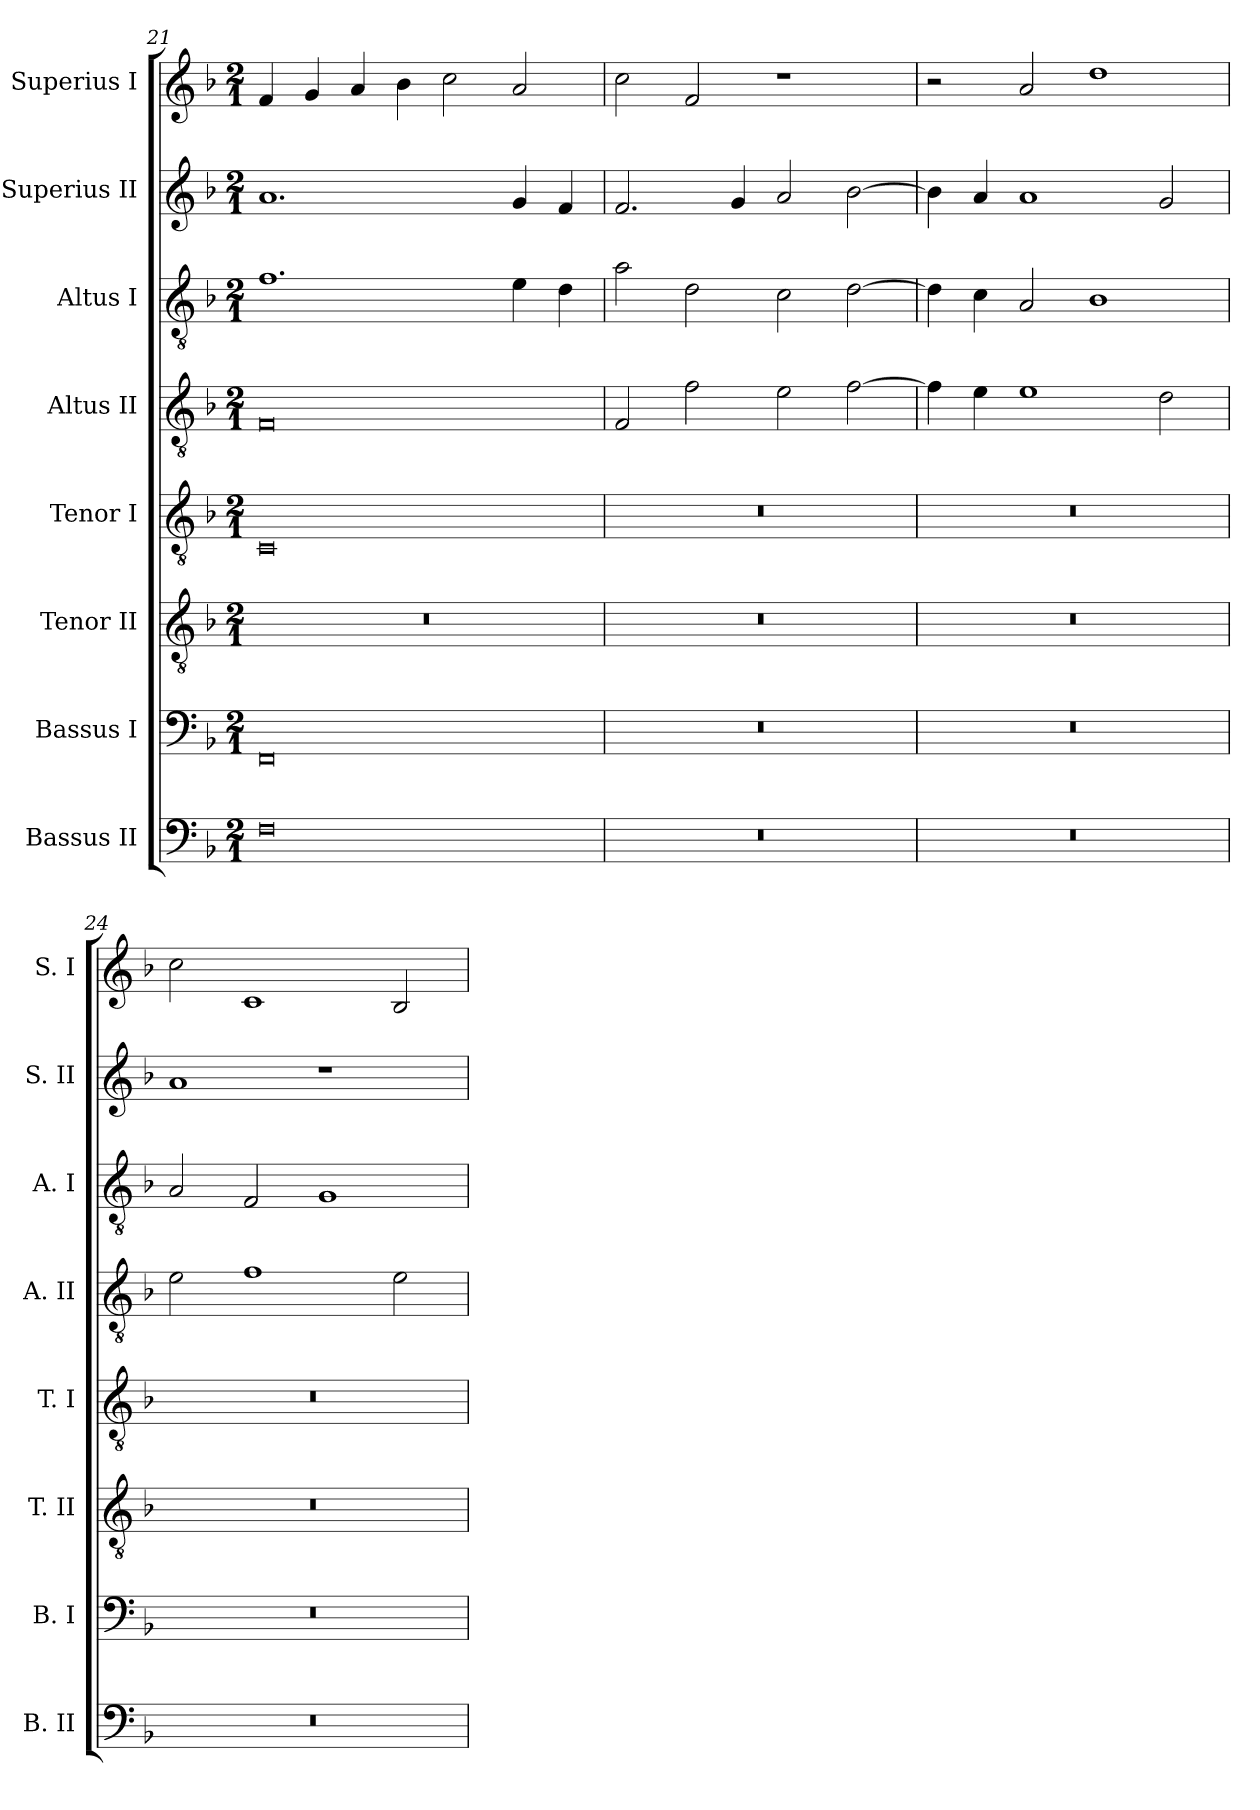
**kern	**kern	**kern	**kern	**kern	**kern	**kern	**kern
*part8	*part7	*part6	*part5	*part4	*part3	*part2	*part1
*staff8	*staff7	*staff6	*staff5	*staff4	*staff3	*staff2	*staff1
*I"Bassus II	*I"Bassus I	*I"Tenor II	*I"Tenor I	*I"Altus II	*I"Altus I	*I"Superius II	*I"Superius I
*I'B. II	*I'B. I	*I'T. II	*I'T. I	*I'A. II	*I'A. I	*I'S. II	*I'S. I
*clefF4	*clefF4	*clefGv2	*clefGv2	*clefGv2	*clefGv2	*clefG2	*clefG2
*k[b-]	*k[b-]	*k[b-]	*k[b-]	*k[b-]	*k[b-]	*k[b-]	*k[b-]
*F:	*F:	*F:	*F:	*F:	*F:	*F:	*F:
*M2/1	*M2/1	*M2/1	*M2/1	*M2/1	*M2/1	*M2/1	*M2/1
=21	=21	=21	=21	=21	=21	=21	=21
0F	0FF	0r	0C	0F	1.f	1.a	4f
.	.	.	.	.	.	.	4g
.	.	.	.	.	.	.	4a
.	.	.	.	.	.	.	4b-
.	.	.	.	.	.	.	2cc
.	.	.	.	.	4e	4g	2a
.	.	.	.	.	4d	4f	.
=22	=22	=22	=22	=22	=22	=22	=22
0r	0r	0r	0r	2F	2a	2.f	2cc
.	.	.	.	2f	2d	.	2f
.	.	.	.	.	.	4g	.
.	.	.	.	2e	2c	2a	1r
.	.	.	.	[2f	[2d	[2b-	.
=23	=23	=23	=23	=23	=23	=23	=23
0r	0r	0r	0r	4f]	4d]	4b-]	2r
.	.	.	.	4e	4c	4a	.
.	.	.	.	1e	2A	1a	2a
.	.	.	.	.	1B-	.	1dd
.	.	.	.	2d	.	2g	.
=24	=24	=24	=24	=24	=24	=24	=24
0r	0r	0r	0r	2e	2A	1a	2cc
.	.	.	.	1f	2F	.	1c
.	.	.	.	.	1G	1r	.
.	.	.	.	2e	.	.	2B-
=	=	=	=	=	=	=	=
*-	*-	*-	*-	*-	*-	*-	*-
